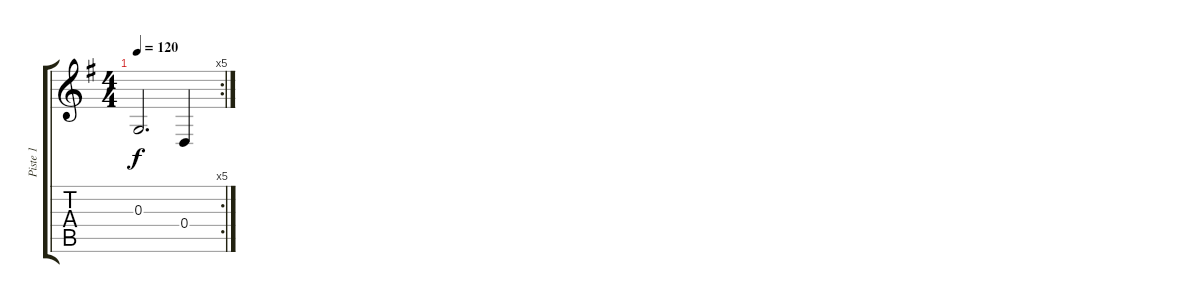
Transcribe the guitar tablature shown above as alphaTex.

\track ("Piste 1" "Piste 1") {instrument acousticgrandpiano}
\staff {score tabs}
\tuning (E4 B3 G3 D3 A2 E2) {hide}
\rc 5
\ts (4 4)
\tempo 120
\clef g2
\ks g
0.3.2{d dy f} 0.4.4
